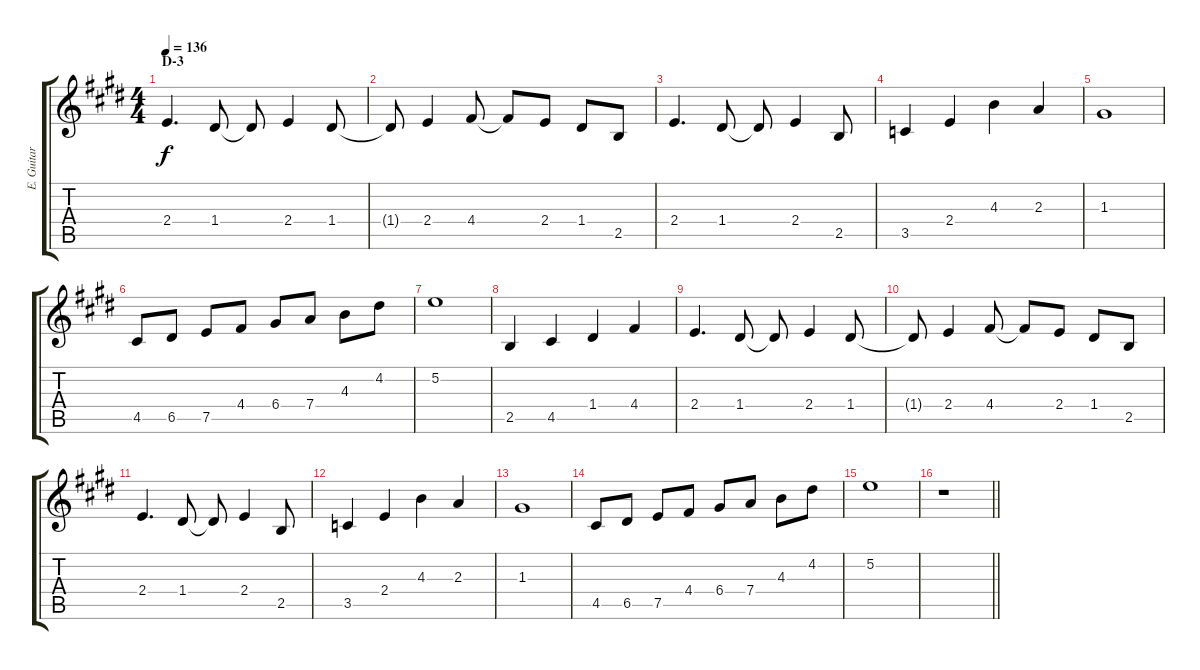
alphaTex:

\track ("E. Guitar I" "E. Guitar ") {instrument overdrivenguitar}
\staff {score tabs}
\tuning (E4 B3 G3 D3 A2 E2) {hide}
\ts (4 4)
\section ("" "D-3")
\tempo 136
\clef g2
\ks e
2.4.4{d dy f} 1.4.8 1.4{t}.8 2.4.4 1.4.8 |
1.4{t}.8 2.4.4 4.4.8 4.4{t}.8 2.4.8 1.4.8 2.5.8 |
2.4.4{d} 1.4.8 1.4{t}.8 2.4.4 2.5.8 |
3.5.4 2.4.4 4.3.4 2.3.4 |
1.3.1 |
4.5.8 6.5.8 7.5.8 4.4.8 6.4.8 7.4.8 4.3.8 4.2.8 |
5.2.1 |
2.5.4 4.5.4 1.4.4 4.4.4 |
2.4.4{d} 1.4.8 1.4{t}.8 2.4.4 1.4.8 |
1.4{t}.8 2.4.4 4.4.8 4.4{t}.8 2.4.8 1.4.8 2.5.8 |
2.4.4{d} 1.4.8 1.4{t}.8 2.4.4 2.5.8 |
3.5.4 2.4.4 4.3.4 2.3.4 |
1.3.1 |
4.5.8 6.5.8 7.5.8 4.4.8 6.4.8 7.4.8 4.3.8 4.2.8 |
5.2.1 |
\barLineRight lightlight
r.1
